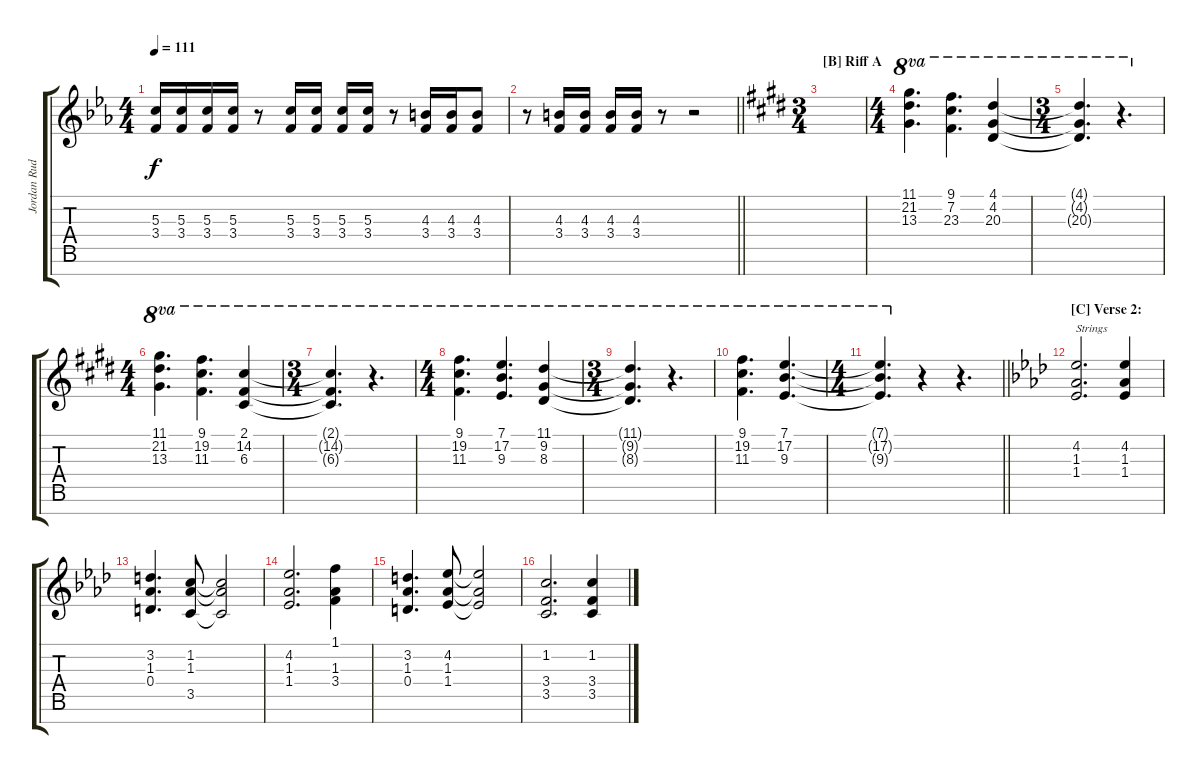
\track ("Jordan Rudess - Right Hand" "Jordan Rud") {instrument stringensemble1}
\staff {score tabs}
\tuning (E5 B4 G4 D4 A3 E3 B2) {hide}
\ts (4 4)
\tempo 111
\clef g2
\ks eb
(5.3 3.4).16{dy f} (5.3 3.4).16 (5.3 3.4).16 (5.3 3.4).16 r.8 (5.3 3.4).16 (5.3 3.4).16 (5.3 3.4).16 (5.3 3.4).16 r.8 (4.3 3.4).16 (4.3 3.4).16 (4.3 3.4).8 |
\barLineRight lightlight
r.8 (4.3 3.4).16 (4.3 3.4).16 (4.3 3.4).16 (4.3 3.4).16 r.8 r.2 |
\ts (3 4)
\section ("" "[B] Riff A")
\ks e
|
\ts (4 4)
(11.1 21.2 13.3).4{d ot 8va volume 8 instrument fx1rain} (9.1 7.2 23.3).4{d ot 8va} (4.1 4.2 20.3).4{ot 8va} |
\ts (3 4)
(4.1{t} 4.2{t} 20.3{t}).4{d ot 8va} r.4{d ot 8va} |
\ts (4 4)
(11.1 21.2 13.3).4{d ot 8va} (9.1 19.2 11.3).4{d ot 8va} (2.1 14.2 6.3).4{ot 8va} |
\ts (3 4)
(2.1{t} 14.2{t} 6.3{t}).4{d ot 8va} r.4{d ot 8va} |
\ts (4 4)
(9.1 19.2 11.3).4{d ot 8va} (7.1 17.2 9.3).4{d ot 8va} (11.1 9.2 8.3).4{ot 8va} |
\ts (3 4)
(11.1{t} 9.2{t} 8.3{t}).4{d ot 8va} r.4{d ot 8va} |
\ks c#minor
(9.1 19.2 11.3).4{d ot 8va} (7.1 17.2 9.3).4{d ot 8va} |
\ts (4 4)
\barLineRight lightlight
\ks e
(7.1{t} 17.2{t} 9.3{t}).4{d ot 8va} r.4 r.4{d} |
\section ("" "[C] Verse 2:")
\ks ab
(4.2 1.3 1.4).2{d txt "Strings" volume 13 instrument stringensemble1 beam Up} (4.2 1.3 1.4).4 |
(3.2 1.3 0.4).4{d} (1.2 1.3 3.5).8 (1.2{t} 1.3{t} 3.5{t}).2 |
(4.2 1.3 1.4).2{d beam Up} (1.1 1.3 3.4).4 |
(3.2 1.3 0.4).4{d} (4.2 1.3 1.4).8{beam Up} (4.2{t} 1.3{t} 1.4{t}).2{beam Up} |
(1.2 3.4 3.5).2{d} (1.2 3.4 3.5).4
